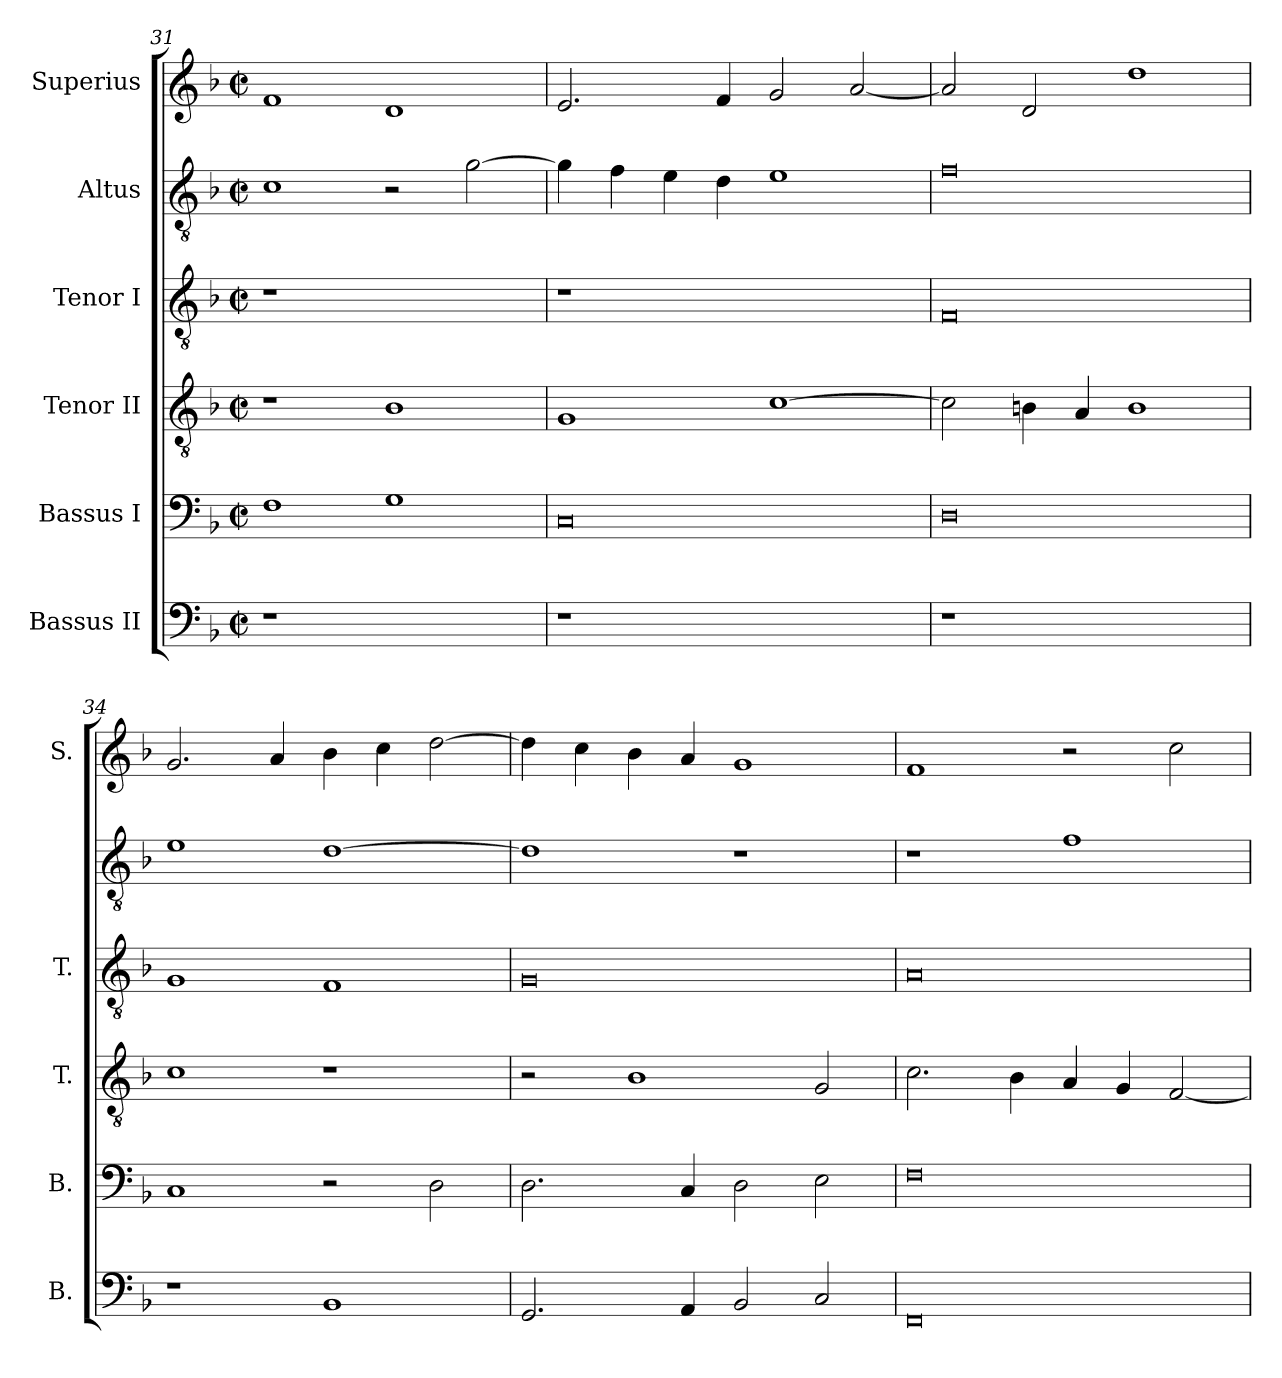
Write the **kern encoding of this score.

**kern	**kern	**kern	**kern	**kern	**kern
*part6	*part5	*part4	*part3	*part2	*part1
*staff6	*staff5	*staff4	*staff3	*staff2	*staff1
*I"Bassus II	*I"Bassus I	*I"Tenor II	*I"Tenor I	*I"Altus	*I"Superius
*I'B.	*I'B.	*I'T.	*I'T.	*	*I'S.
*clefF4	*clefF4	*clefGv2	*clefGv2	*clefGv2	*clefG2
*	*	*ITrd7c12	*ITrd7c12	*ITrd7c12	*
*k[b-]	*k[b-]	*k[b-]	*k[b-]	*k[b-]	*k[b-]
*F:	*F:	*F:	*F:	*F:	*F:
*M2/2	*M2/2	*M2/2	*M2/2	*M2/2	*M2/2
*met(c|)	*met(c|)	*met(c|)	*met(c|)	*met(c|)	*met(c|)
=31	=31	=31	=31	=31	=31
!LO:N:vis=1	!	!	!LO:N:vis=1	!	!
1r	1Fi	1r	1r	1Ci	1fi
1ryy	1Gi	1BB-i	1ryy	2r	1di
.	.	.	.	[>2Gi\	.
=32	=32	=32	=32	=32	=32
!LO:N:vis=1	!	!	!LO:N:vis=1	!	!
1r	0Ci	1GGi	1r	4Gi\]	2.ei/
.	.	.	.	4Fi\	.
.	.	.	.	4Ei\	.
.	.	.	.	4Di\	4fi/
1ryy	.	[>1Ci	1ryy	1Ei	2gi/
.	.	.	.	.	[<2ai/
=33	=33	=33	=33	=33	=33
!LO:N:vis=1	!	!	!	!	!
1r	0Di	2Ci\]	0FFi	0Fi	2ai/]
.	.	4BBni\	.	.	2di/
.	.	4AAi/	.	.	.
1ryy	.	1BBi	.	.	1ddi
=34	=34	=34	=34	=34	=34
1r	1Ci	1Ci	1GGi	1Ei	2.gi/
.	.	.	.	.	4ai/
1BB-i	2r	1r	1FFi	[>1Di	4b-i\
.	.	.	.	.	4cci\
.	2Di\	.	.	.	[>2ddi\
!!LO:LB:g=z
=35	=35	=35	=35	=35	=35
2.GGi/	2.Di\	2r	0GGi	1Di]	4ddi\]
.	.	.	.	.	4cci\
.	.	1BB-i	.	.	4b-i\
4AAi/	4Ci/	.	.	.	4ai/
2BB-i/	2Di\	.	.	1r	1gi
2Ci/	2Ei\	2GGi/	.	.	.
=36	=36	=36	=36	=36	=36
0FFi	0Fi	2.Ci\	0AAi	1r	1fi
.	.	4BB-i\	.	.	.
.	.	4AAi/	.	1Fi	2r
.	.	4GGi/	.	.	.
.	.	[<2FFi/	.	.	2cci\
=	=	=	=	=	=
*-	*-	*-	*-	*-	*-
